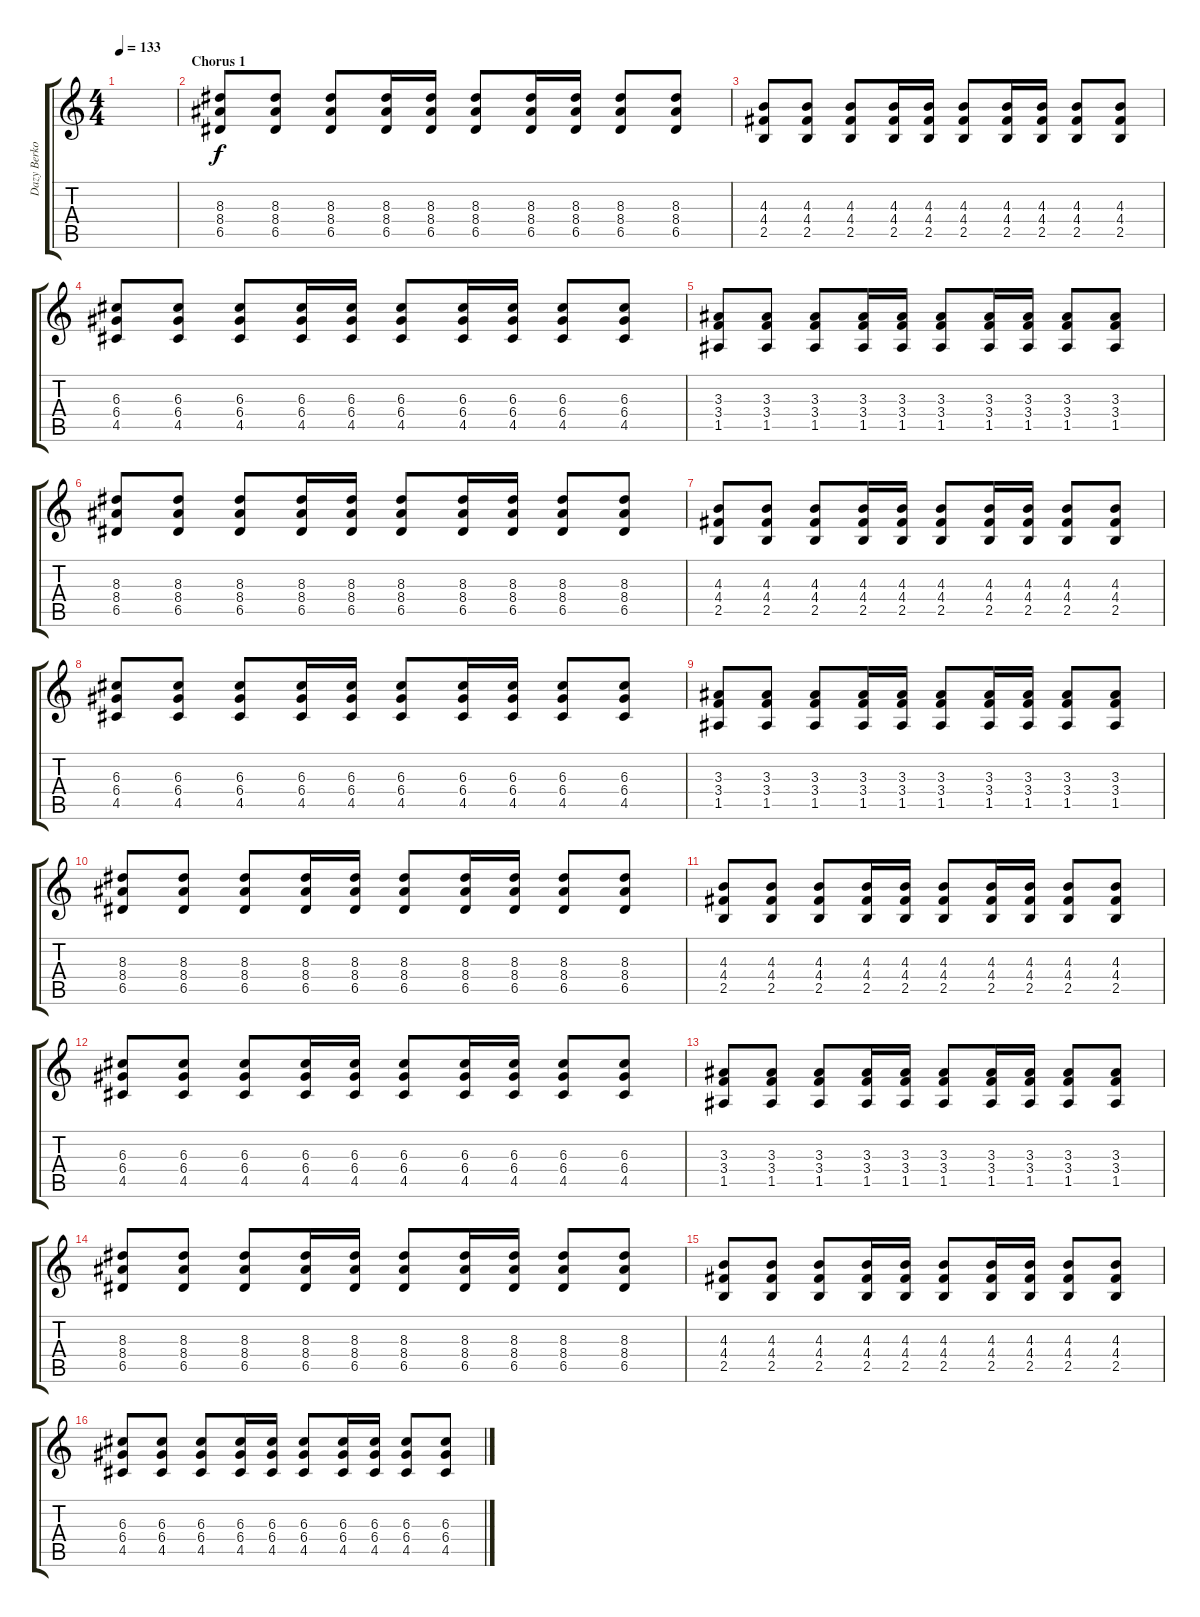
\track ("Dazy Berkowitz" "Dazy Berko") {instrument distortionguitar}
\staff {score tabs}
\tuning (E4 B3 G3 D3 A2 E2) {hide}
\ts (4 4)
\tempo 133
\clef g2
\ks c
|
\section ("" "Chorus 1")
(8.3 8.4 6.5).8 (8.3 8.4 6.5).8 (8.3 8.4 6.5).8 (8.3 8.4 6.5).16 (8.3 8.4 6.5).16 (8.3 8.4 6.5).8 (8.3 8.4 6.5).16 (8.3 8.4 6.5).16 (8.3 8.4 6.5).8 (8.3 8.4 6.5).8 |
(4.3 4.4 2.5).8 (4.3 4.4 2.5).8 (4.3 4.4 2.5).8 (4.3 4.4 2.5).16 (4.3 4.4 2.5).16 (4.3 4.4 2.5).8 (4.3 4.4 2.5).16 (4.3 4.4 2.5).16 (4.3 4.4 2.5).8 (4.3 4.4 2.5).8 |
(6.3 6.4 4.5).8 (6.3 6.4 4.5).8 (6.3 6.4 4.5).8 (6.3 6.4 4.5).16 (6.3 6.4 4.5).16 (6.3 6.4 4.5).8 (6.3 6.4 4.5).16 (6.3 6.4 4.5).16 (6.3 6.4 4.5).8 (6.3 6.4 4.5).8 |
(3.3 3.4 1.5).8 (3.3 3.4 1.5).8 (3.3 3.4 1.5).8 (3.3 3.4 1.5).16 (3.3 3.4 1.5).16 (3.3 3.4 1.5).8 (3.3 3.4 1.5).16 (3.3 3.4 1.5).16 (3.3 3.4 1.5).8 (3.3 3.4 1.5).8 |
(8.3 8.4 6.5).8 (8.3 8.4 6.5).8 (8.3 8.4 6.5).8 (8.3 8.4 6.5).16 (8.3 8.4 6.5).16 (8.3 8.4 6.5).8 (8.3 8.4 6.5).16 (8.3 8.4 6.5).16 (8.3 8.4 6.5).8 (8.3 8.4 6.5).8 |
(4.3 4.4 2.5).8 (4.3 4.4 2.5).8 (4.3 4.4 2.5).8 (4.3 4.4 2.5).16 (4.3 4.4 2.5).16 (4.3 4.4 2.5).8 (4.3 4.4 2.5).16 (4.3 4.4 2.5).16 (4.3 4.4 2.5).8 (4.3 4.4 2.5).8 |
(6.3 6.4 4.5).8 (6.3 6.4 4.5).8 (6.3 6.4 4.5).8 (6.3 6.4 4.5).16 (6.3 6.4 4.5).16 (6.3 6.4 4.5).8 (6.3 6.4 4.5).16 (6.3 6.4 4.5).16 (6.3 6.4 4.5).8 (6.3 6.4 4.5).8 |
(3.3 3.4 1.5).8 (3.3 3.4 1.5).8 (3.3 3.4 1.5).8 (3.3 3.4 1.5).16 (3.3 3.4 1.5).16 (3.3 3.4 1.5).8 (3.3 3.4 1.5).16 (3.3 3.4 1.5).16 (3.3 3.4 1.5).8 (3.3 3.4 1.5).8 |
(8.3 8.4 6.5).8 (8.3 8.4 6.5).8 (8.3 8.4 6.5).8 (8.3 8.4 6.5).16 (8.3 8.4 6.5).16 (8.3 8.4 6.5).8 (8.3 8.4 6.5).16 (8.3 8.4 6.5).16 (8.3 8.4 6.5).8 (8.3 8.4 6.5).8 |
(4.3 4.4 2.5).8 (4.3 4.4 2.5).8 (4.3 4.4 2.5).8 (4.3 4.4 2.5).16 (4.3 4.4 2.5).16 (4.3 4.4 2.5).8 (4.3 4.4 2.5).16 (4.3 4.4 2.5).16 (4.3 4.4 2.5).8 (4.3 4.4 2.5).8 |
(6.3 6.4 4.5).8 (6.3 6.4 4.5).8 (6.3 6.4 4.5).8 (6.3 6.4 4.5).16 (6.3 6.4 4.5).16 (6.3 6.4 4.5).8 (6.3 6.4 4.5).16 (6.3 6.4 4.5).16 (6.3 6.4 4.5).8 (6.3 6.4 4.5).8 |
(3.3 3.4 1.5).8 (3.3 3.4 1.5).8 (3.3 3.4 1.5).8 (3.3 3.4 1.5).16 (3.3 3.4 1.5).16 (3.3 3.4 1.5).8 (3.3 3.4 1.5).16 (3.3 3.4 1.5).16 (3.3 3.4 1.5).8 (3.3 3.4 1.5).8 |
(8.3 8.4 6.5).8 (8.3 8.4 6.5).8 (8.3 8.4 6.5).8 (8.3 8.4 6.5).16 (8.3 8.4 6.5).16 (8.3 8.4 6.5).8 (8.3 8.4 6.5).16 (8.3 8.4 6.5).16 (8.3 8.4 6.5).8 (8.3 8.4 6.5).8 |
(4.3 4.4 2.5).8 (4.3 4.4 2.5).8 (4.3 4.4 2.5).8 (4.3 4.4 2.5).16 (4.3 4.4 2.5).16 (4.3 4.4 2.5).8 (4.3 4.4 2.5).16 (4.3 4.4 2.5).16 (4.3 4.4 2.5).8 (4.3 4.4 2.5).8 |
(6.3 6.4 4.5).8 (6.3 6.4 4.5).8 (6.3 6.4 4.5).8 (6.3 6.4 4.5).16 (6.3 6.4 4.5).16 (6.3 6.4 4.5).8 (6.3 6.4 4.5).16 (6.3 6.4 4.5).16 (6.3 6.4 4.5).8 (6.3 6.4 4.5).8
